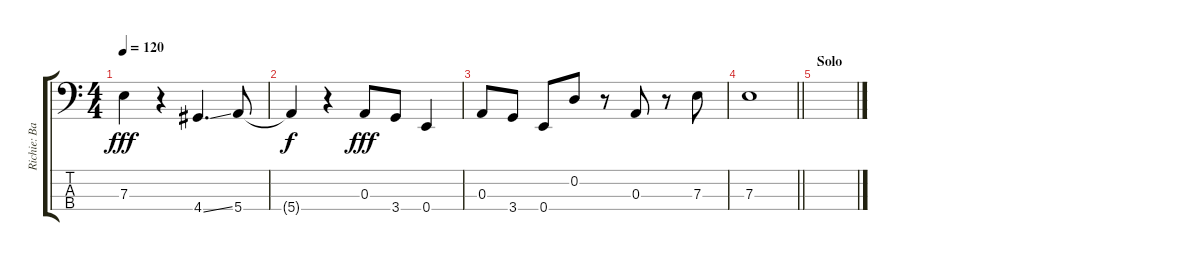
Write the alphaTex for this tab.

\track ("Richie: Bass" "Richie: Ba") {instrument electricbasspick}
\staff {score tabs}
\tuning (G2 D2 A1 E1) {hide}
\ts (4 4)
\tempo 120
\clef f4
\ks c
7.3.4{dy fff} r.4 4.4{ss}.4{d} 5.4.8 |
5.4{t}.4{dy f} r.4 0.3.8{dy fff} 3.4.8 0.4.4 |
0.3.8 3.4.8 0.4.8 0.2.8 r.8 0.3.8 r.8 7.3.8 |
\barLineRight lightlight
7.3.1 |
\section ("" "Solo")
